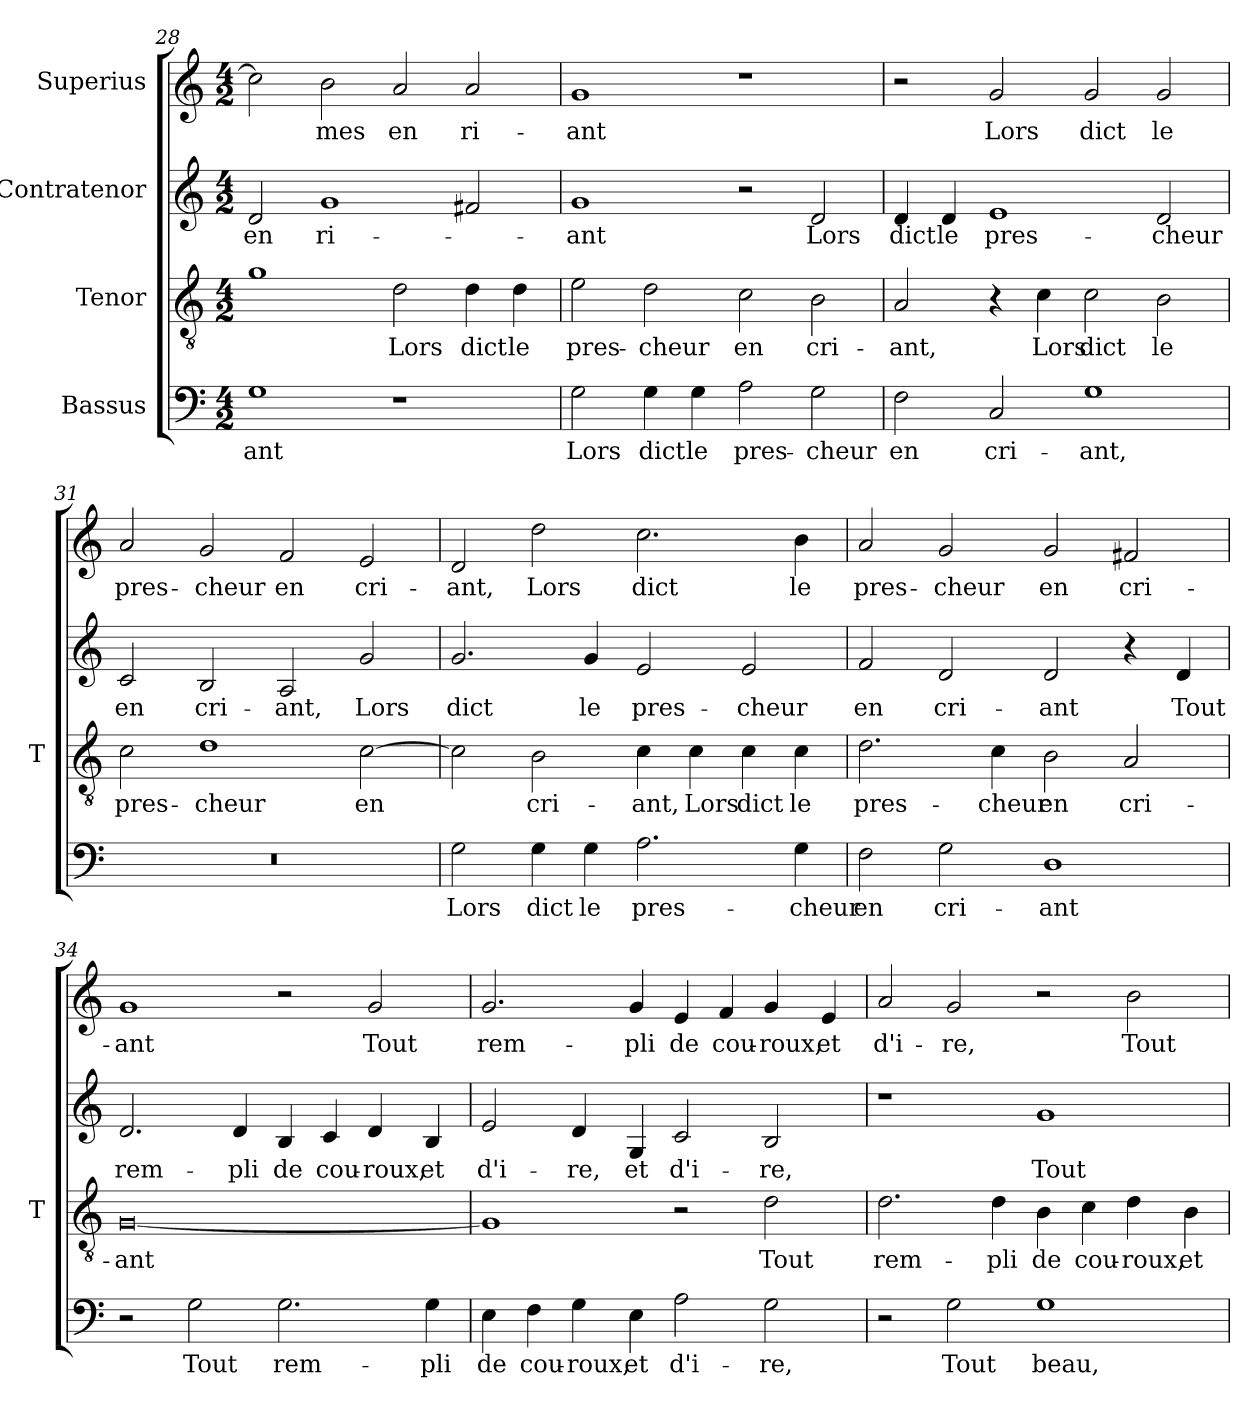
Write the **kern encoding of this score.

**kern	**text	**kern	**text	**kern	**text	**kern	**text
*part4	*part4	*part3	*part3	*part2	*part2	*part1	*part1
*staff4	*staff4	*staff3	*staff3	*staff2	*staff2	*staff1	*staff1
*I"Bassus	*	*I"Tenor	*	*I"Contratenor	*	*I"Superius	*
*	*	*I'T	*	*	*	*	*
*clefF4	*	*clefGv2	*	*clefG2	*	*clefG2	*
*k[]	*	*k[]	*	*k[]	*	*k[]	*
*M4/2	*	*M4/2	*	*M4/2	*	*M4/2	*
=28	=28	=28	=28	=28	=28	=28	=28
1G	-ant	1g	.	2d	-en	2cc]	.
.	.	.	.	1g	ri-	2b	-mes
1r	.	2d	-Lors	.	.	2a	-en
.	.	4d	-dict	2f#X	.	2a	ri-
.	.	4d	-le	.	.	.	.
=29	=29	=29	=29	=29	=29	=29	=29
2G	-Lors	2e	pres-	1g	-ant	1g	-ant
4G	-dict	2d	-cheur	.	.	.	.
4G	-le	.	.	.	.	.	.
2A	pres-	2c	-en	2r	.	1r	.
2G	-cheur	2B	cri-	2d	-Lors	.	.
=30	=30	=30	=30	=30	=30	=30	=30
2F	-en	2A	-ant,	4d	-dict	2r	.
.	.	.	.	4d	-le	.	.
2C	cri-	4r	.	1e	pres-	2g	-Lors
.	.	4c	-Lors	.	.	.	.
1G	-ant,	2c	-dict	.	.	2g	-dict
.	.	2B	-le	2d	-cheur	2g	-le
=31	=31	=31	=31	=31	=31	=31	=31
0r	.	2c	pres-	2c	-en	2a	pres-
.	.	1d	-cheur	2B	cri-	2g	-cheur
.	.	.	.	2A	-ant,	2f	-en
.	.	[2c	-en	2g	-Lors	2e	cri-
=32	=32	=32	=32	=32	=32	=32	=32
2G	-Lors	2c]	.	2.g	-dict	2d	-ant,
4G	-dict	2B	cri-	.	.	2dd	-Lors
4G	-le	.	.	4g	-le	.	.
2.A	pres-	4c	-ant,	2e	pres-	2.cc	-dict
.	.	4c	-Lors	.	.	.	.
.	.	4c	-dict	2e	-cheur	.	.
4G	-cheur	4c	-le	.	.	4b	-le
=33	=33	=33	=33	=33	=33	=33	=33
2F	-en	2.d	pres-	2f	-en	2a	pres-
2G	cri-	.	.	2d	cri-	2g	-cheur
.	.	4c	-cheur	.	.	.	.
1D	-ant	2B	-en	2d	-ant	2g	-en
.	.	2A	cri-	4r	.	2f#X	cri-
.	.	.	.	4d	-Tout	.	.
=34	=34	=34	=34	=34	=34	=34	=34
2r	.	[0G	-ant	2.d	rem-	1g	-ant
2G	-Tout	.	.	.	.	.	.
.	.	.	.	4d	-pli	.	.
2.G	rem-	.	.	4B	-de	2r	.
.	.	.	.	4c	cou-	.	.
.	.	.	.	4d	-roux,	2g	-Tout
4G	-pli	.	.	4B	-et	.	.
=35	=35	=35	=35	=35	=35	=35	=35
4E	-de	1G]	.	2e	d'i-	2.g	rem-
4F	cou-	.	.	.	.	.	.
4G	-roux,	.	.	4d	-re,	.	.
4E	-et	.	.	4G	-et	4g	-pli
2A	d'i-	2r	.	2c	d'i-	4e	-de
.	.	.	.	.	.	4f	cou-
2G	-re,	2d	-Tout	2B	-re,	4g	-roux,
.	.	.	.	.	.	4e	-et
=36	=36	=36	=36	=36	=36	=36	=36
2r	.	2.d	rem-	1r	.	2a	d'i-
2G	-Tout	.	.	.	.	2g	-re,
.	.	4d	-pli	.	.	.	.
1G	-beau,	4B	-de	1g	-Tout	2r	.
.	.	4c	cou-	.	.	.	.
.	.	4d	-roux,	.	.	2b	-Tout
.	.	4B	-et	.	.	.	.
=	=	=	=	=	=	=	=
*-	*-	*-	*-	*-	*-	*-	*-
